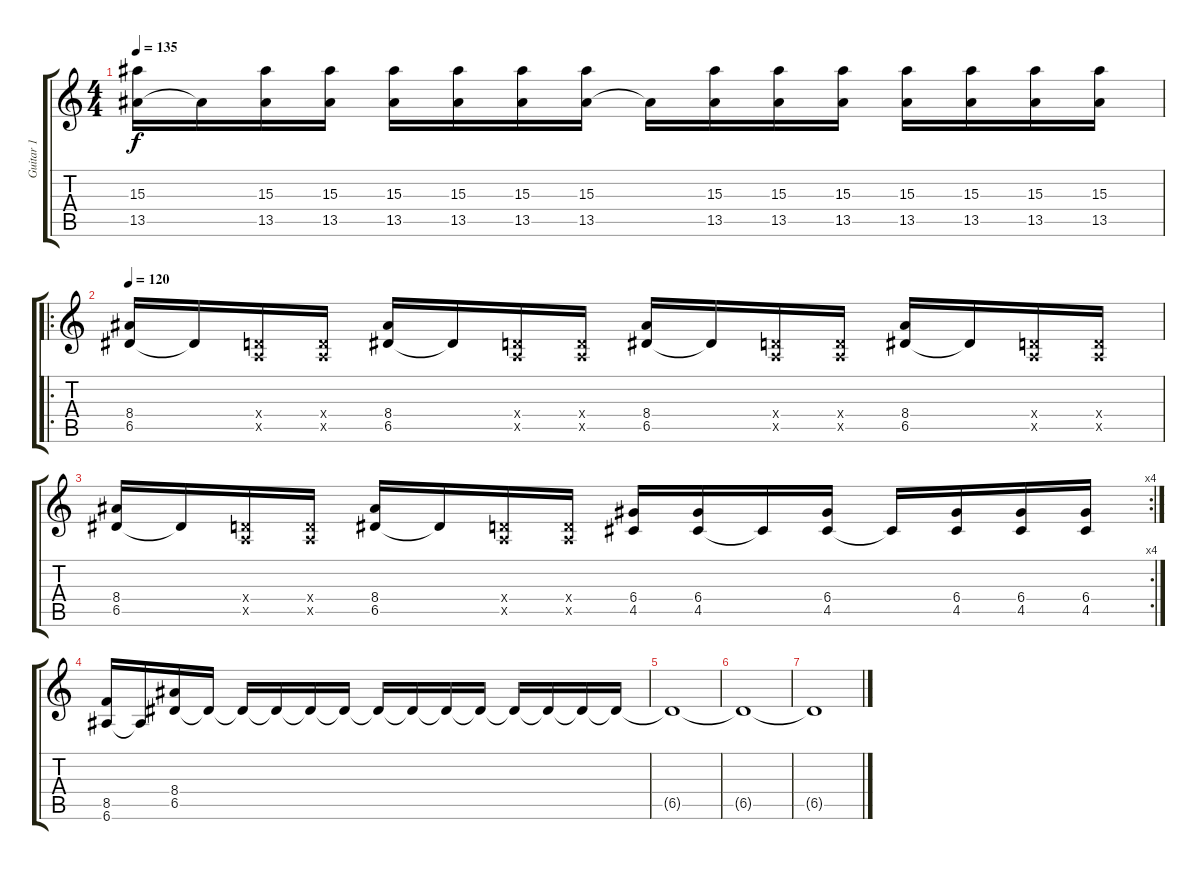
\track ("Guitar 1" "Guitar 1") {instrument distortionguitar}
\staff {score tabs}
\tuning (E4 B3 G3 D3 A2 E2) {hide}
\ts (4 4)
\tempo 135
\clef g2
\ks c
(15.3 13.5).16{dy f} 13.5{t}.16 (15.3 13.5).16 (15.3 13.5).16 (15.3 13.5).16 (15.3 13.5).16 (15.3 13.5).16 (15.3 13.5).16 13.5{t}.16 (15.3 13.5).16 (15.3 13.5).16 (15.3 13.5).16 (15.3 13.5).16 (15.3 13.5).16 (15.3 13.5).16 (15.3 13.5).16 |
\ro
\tempo 120
(8.4 6.5).16 6.5{t}.16 (0.4{x} 0.5{x}).16 (0.4{x} 0.5{x}).16 (8.4 6.5).16 6.5{t}.16 (0.4{x} 0.5{x}).16 (0.4{x} 0.5{x}).16 (8.4 6.5).16 6.5{t}.16 (0.4{x} 0.5{x}).16 (0.4{x} 0.5{x}).16 (8.4 6.5).16 6.5{t}.16 (0.4{x} 0.5{x}).16 (0.4{x} 0.5{x}).16 |
\rc 4
(8.4 6.5).16 6.5{t}.16 (0.4{x} 0.5{x}).16 (0.4{x} 0.5{x}).16 (8.4 6.5).16 6.5{t}.16 (0.4{x} 0.5{x}).16 (0.4{x} 0.5{x}).16 (6.4 4.5).16 (6.4 4.5).16 4.5{t}.16 (6.4 4.5).16 4.5{t}.16 (6.4 4.5).16 (6.4 4.5).16 (6.4 4.5).16 |
(8.5 6.6).16 6.6{t}.16 (8.4 6.5).16 6.5{t}.16 6.5{t}.16 6.5{t}.16 6.5{t}.16 6.5{t}.16 6.5{t}.16 6.5{t}.16 6.5{t}.16 6.5{t}.16 6.5{t}.16 6.5{t}.16 6.5{t}.16 6.5{t}.16 |
6.5{t}.1 |
6.5{t}.1 |
6.5{t}.1
